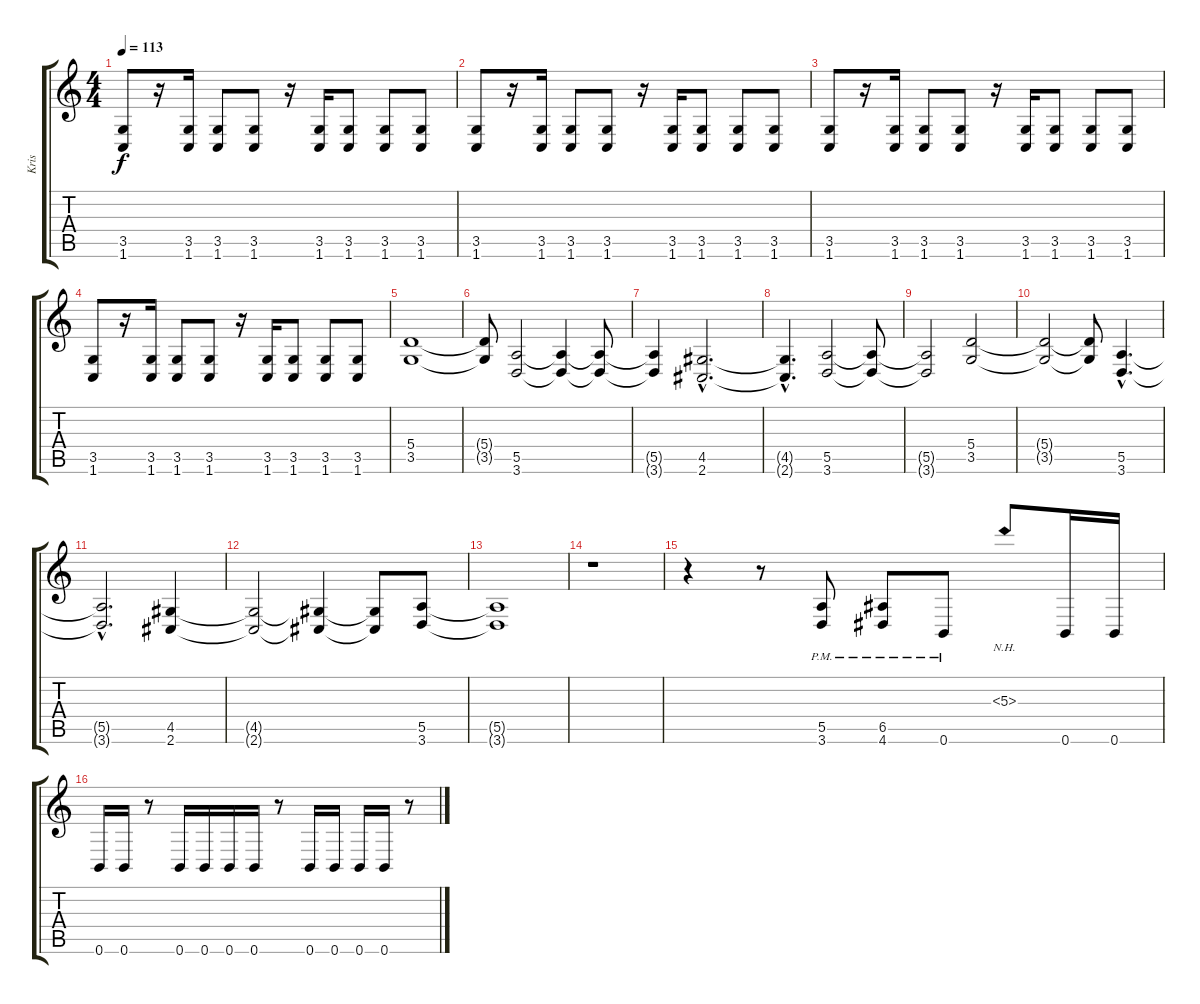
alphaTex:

\track ("Kris" "Kris") {instrument distortionguitar}
\staff {score tabs}
\tuning (B3 Gb3 D3 A2 E2 B1) {hide}
\ts (4 4)
\tempo 113
\clef g2
\ks c
(3.5 1.6).8{dy f} r.16 (3.5 1.6).16 (3.5 1.6).8 (3.5 1.6).8 r.16 (3.5 1.6).16 (3.5 1.6).8 (3.5 1.6).8 (3.5 1.6).8 |
(3.5 1.6).8 r.16 (3.5 1.6).16 (3.5 1.6).8 (3.5 1.6).8 r.16 (3.5 1.6).16 (3.5 1.6).8 (3.5 1.6).8 (3.5 1.6).8 |
(3.5 1.6).8 r.16 (3.5 1.6).16 (3.5 1.6).8 (3.5 1.6).8 r.16 (3.5 1.6).16 (3.5 1.6).8 (3.5 1.6).8 (3.5 1.6).8 |
(3.5 1.6).8 r.16 (3.5 1.6).16 (3.5 1.6).8 (3.5 1.6).8 r.16 (3.5 1.6).16 (3.5 1.6).8 (3.5 1.6).8 (3.5 1.6).8 |
(5.4 3.5).1 |
(5.4{t} 3.5{t}).8 (5.5 3.6).2 (5.5{t} 3.6{t}).4 (5.5{t} 3.6{t}).8 |
(5.5{t} 3.6{t}).4 (4.5{hac} 2.6{hac}).2{d} |
(4.5{hac t} 2.6{hac t}).4{d} (5.5 3.6).2 (5.5{t} 3.6{t}).8 |
(5.5{t} 3.6{t}).2 (5.4 3.5).2 |
(5.4{t} 3.5{t}).2 (5.4{t} 3.5{t}).8 (5.5{hac} 3.6{hac}).4{d} |
(5.5{hac t} 3.6{hac t}).2{d} (4.5 2.6).4 |
(4.5{t} 2.6{t}).2 (4.5{t} 2.6{t}).4 (4.5{t} 2.6{t}).8 (5.5 3.6).8 |
(5.5{t} 3.6{t}).1 |
r.1 |
r.4 r.8 (5.5{pm} 3.6{pm}).8 (6.5{pm} 4.6{pm}).8 0.6{pm}.8 5.3{nh}.8 0.6.16 0.6.16 |
0.6.16 0.6.16 r.8 0.6.16 0.6.16 0.6.16 0.6.16 r.8 0.6.16 0.6.16 0.6.16 0.6.16 r.8
